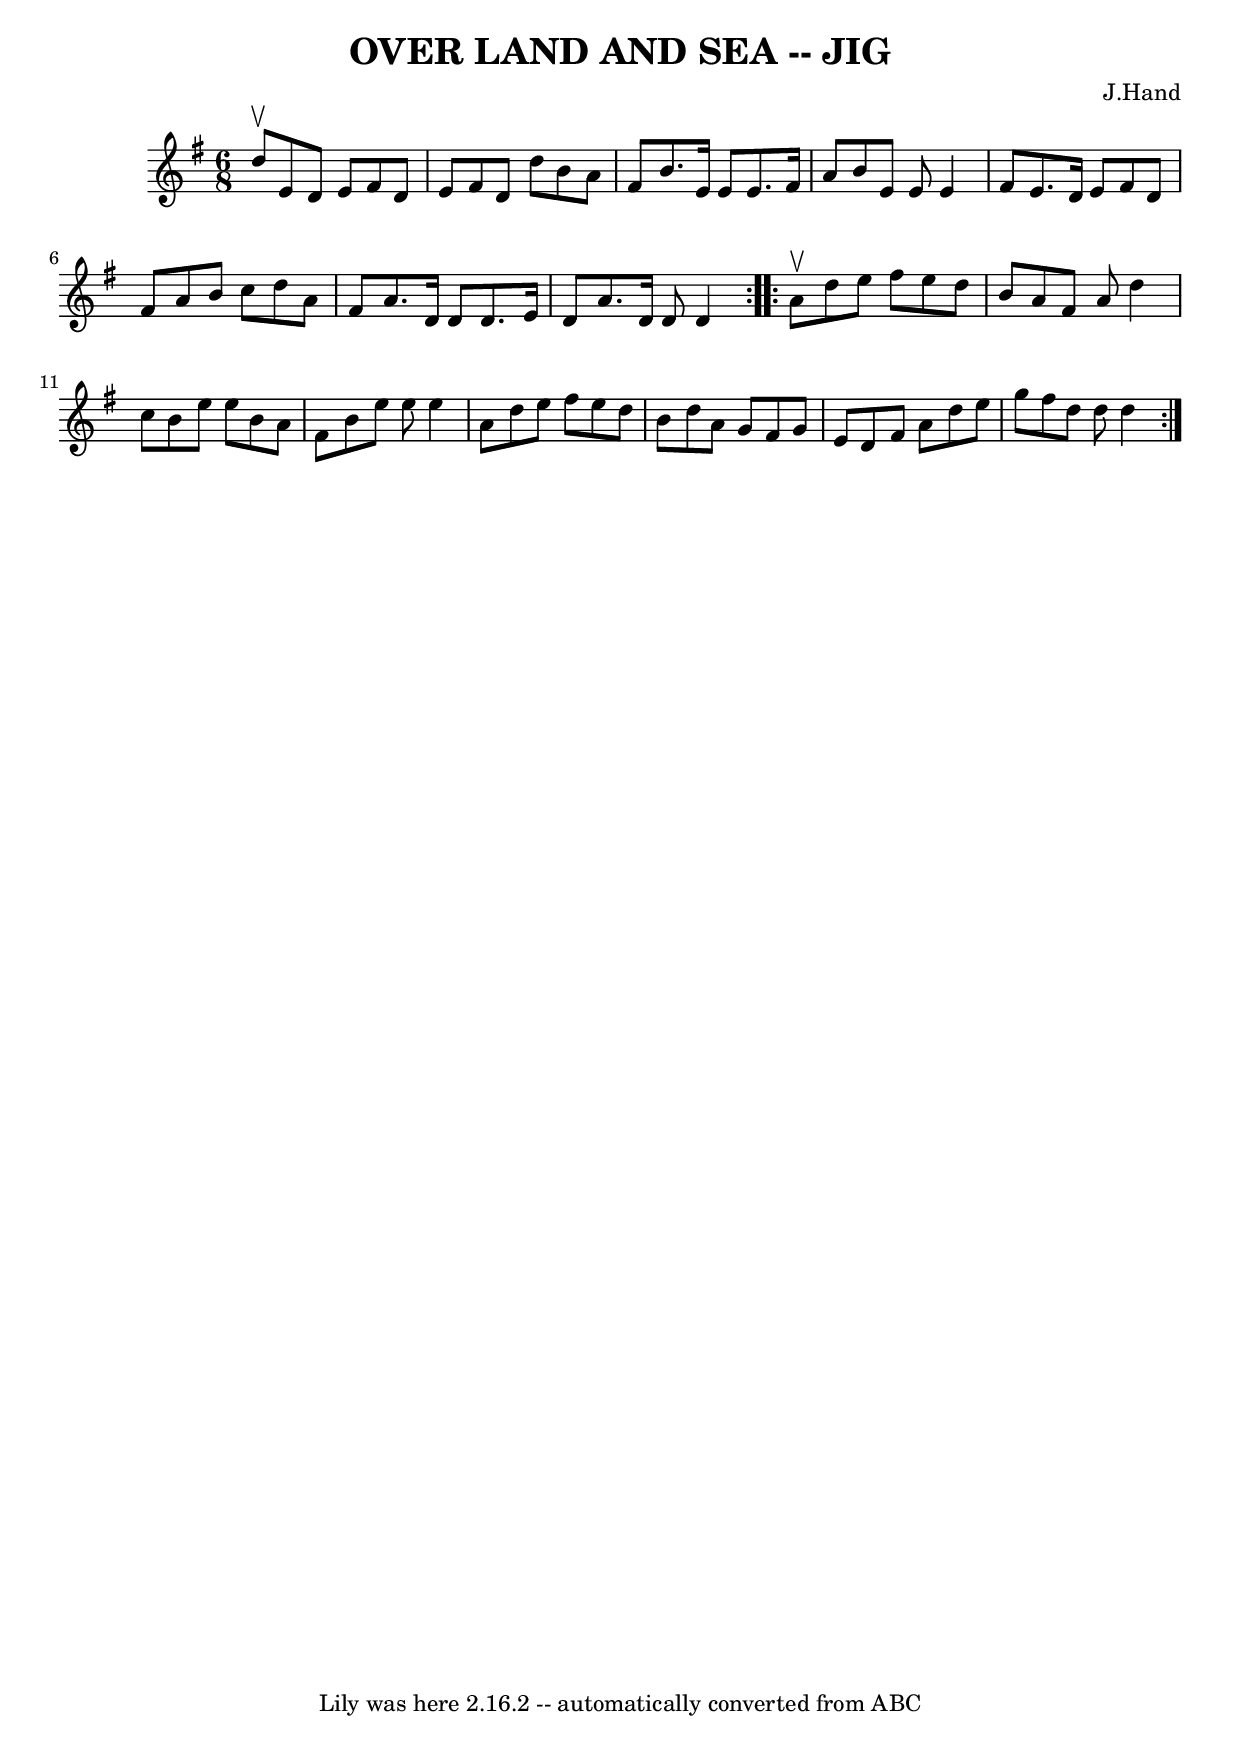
\version "2.16.2"
\include "Mammoth.ily"
\header {
	%% book = "Ryan's Mammoth Collection of Fiddle Tunes"
	composer = "J.Hand"
	crossRefNumber = "1"
	footnotes = ""
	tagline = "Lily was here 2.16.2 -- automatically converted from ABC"
	title = "OVER LAND AND SEA -- JIG"
}
voicedefault =  {


\repeat volta 2 {
\time 6/8 
\key d \mixolydian d''8^\upbow       |
 e'8 d'8 e'8  
 fis'8 d'8 e'8    |
 fis'8 d'8 d''8 b'8 a'8 fis'8 
   |
 b'8. e'16 e'8 e'8. fis'16 a'8    |
 b'8    
e'8 e'8 e'4 fis'8        |
 e'8. d'16 e'8 fis'8    
d'8 fis'8    |
 a'8 b'8 c''8 d''8 a'8 fis'8    
|
 a'8. d'16 d'8 d'8. e'16 d'8    |
 a'8.    
d'16 d'8 d'4    }     \repeat volta 2 { a'8^\upbow       |
   
d''8 e''8 fis''8 e''8 d''8 b'8    |
 a'8 fis'8 a'8 
 d''4 c''8    |
 b'8 e''8 e''8 b'8 a'8 fis'8    
|
 b'8 e''8 e''8 e''4 a'8        |
 d''8 e''8    
fis''8 e''8 d''8 b'8    |
 d''8 a'8 g'8 fis'8 g'8  
 e'8    |
 d'8 fis'8 a'8 d''8 e''8 g''8    |
   
fis''8 d''8 d''8 d''4    }   
}

\score{
    <<

	\context Staff="default"
	{
	    \voicedefault 
	}

    >>
	\layout {
	}
	\midi {}
}
